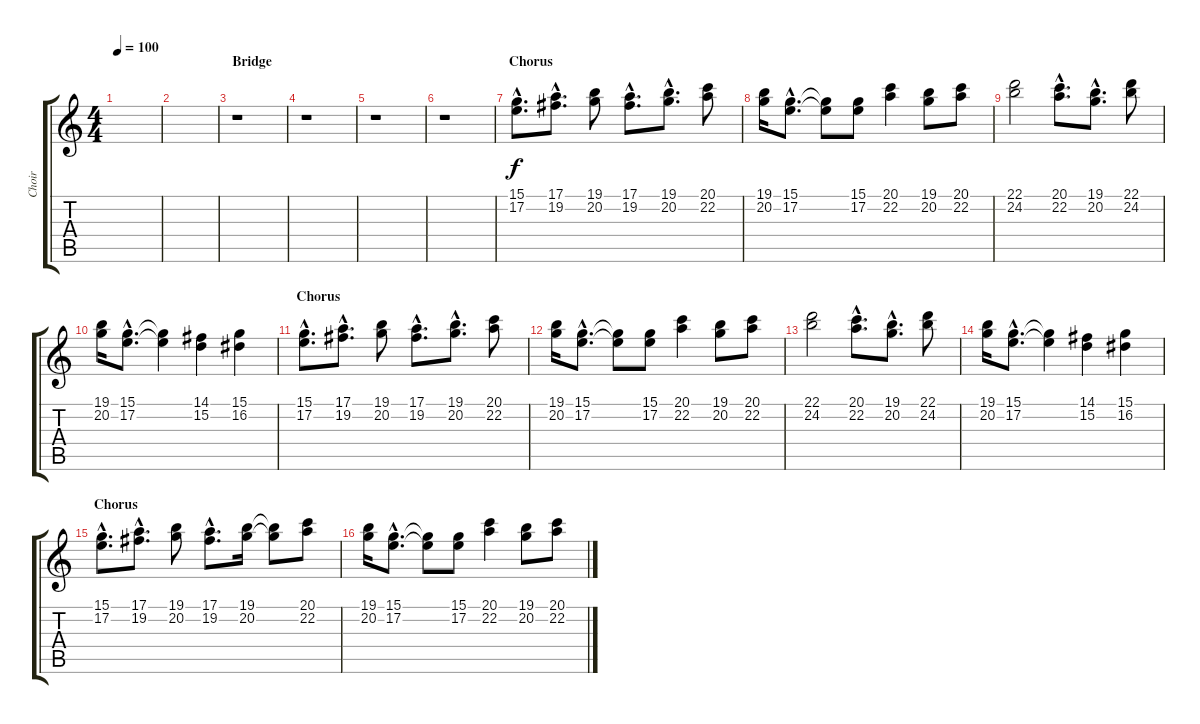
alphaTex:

\track ("Choir" "Choir") {instrument brasssection}
\staff {score tabs}
\tuning (E4 B3 G3 D3 A2 E2) {hide}
\ts (4 4)
\tempo 100
\clef g2
\ks c
|
|
\section ("" "Bridge")
r.1 |
r.1 |
r.1 |
r.1 |
\section ("" "Chorus")
(15.1{hac} 17.2{hac}).8{d} (17.1{hac} 19.2{hac}).8{d} (19.1 20.2).8 (17.1{hac} 19.2{hac}).8{d} (19.1{hac} 20.2{hac}).8{d} (20.1 22.2).8 |
(19.1 20.2).16 (15.1{hac} 17.2{hac}).8{d} (15.1{t} 17.2{t}).8 (15.1 17.2).8 (20.1 22.2).4 (19.1 20.2).8 (20.1 22.2).8 |
(22.1 24.2).2 (20.1{hac} 22.2{hac}).8{d} (19.1{hac} 20.2{hac}).8{d} (22.1 24.2).8 |
(19.1 20.2).16 (15.1{hac} 17.2{hac}).8{d} (15.1{t} 17.2{t}).4 (14.1 15.2).4 (15.1 16.2).4 |
\section ("" "Chorus")
(15.1{hac} 17.2{hac}).8{d} (17.1{hac} 19.2{hac}).8{d} (19.1 20.2).8 (17.1{hac} 19.2{hac}).8{d} (19.1{hac} 20.2{hac}).8{d} (20.1 22.2).8 |
(19.1 20.2).16 (15.1{hac} 17.2{hac}).8{d} (15.1{t} 17.2{t}).8 (15.1 17.2).8 (20.1 22.2).4 (19.1 20.2).8 (20.1 22.2).8 |
(22.1 24.2).2 (20.1{hac} 22.2{hac}).8{d} (19.1{hac} 20.2{hac}).8{d} (22.1 24.2).8 |
(19.1 20.2).16 (15.1{hac} 17.2{hac}).8{d} (15.1{t} 17.2{t}).4 (14.1 15.2).4 (15.1 16.2).4 |
\section ("" "Chorus")
(15.1{hac} 17.2{hac}).8{d} (17.1{hac} 19.2{hac}).8{d} (19.1 20.2).8 (17.1{hac} 19.2{hac}).8{d} (19.1 20.2).16 (19.1{t} 20.2{t}).8{volume 12} (20.1 22.2).8 |
(19.1 20.2).16 (15.1{hac} 17.2{hac}).8{d} (15.1{t} 17.2{t}).8{volume 10} (15.1 17.2).8 (20.1 22.2).4 (19.1 20.2).8{volume 8} (20.1 22.2).8
